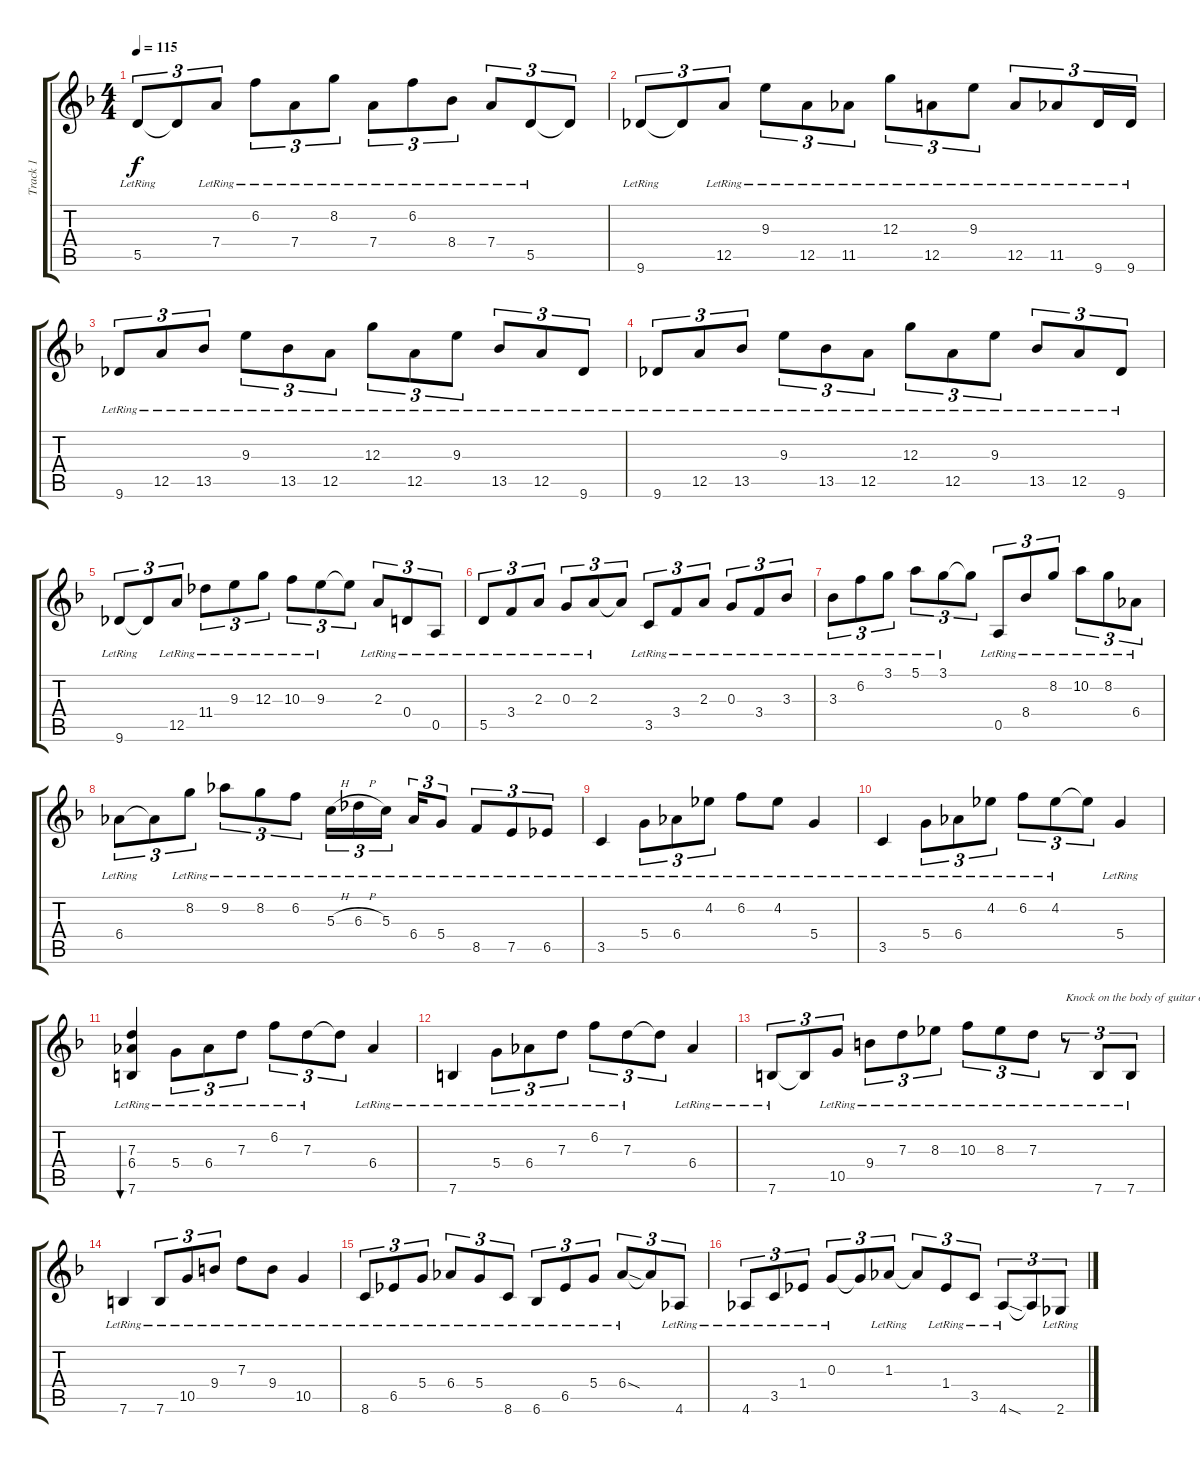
\track ("Track 1" "Track 1") {instrument acousticguitarsteel}
\staff {score tabs}
\tuning (E4 B3 G3 D3 A2 E2) {hide}
\ts (4 4)
\tempo 115
\clef g2
\ks f
5.5{lr}.8{tu (3 2) dy f} 5.5{t}.8{tu (3 2)} 7.4{lr}.8{tu (3 2)} 6.2{lr}.8{tu (3 2)} 7.4{lr}.8{tu (3 2)} 8.2{lr}.8{tu (3 2)} 7.4{lr}.8{tu (3 2)} 6.2{lr}.8{tu (3 2)} 8.4{lr}.8{tu (3 2)} 7.4{lr}.8{tu (3 2)} 5.5{lr}.8{tu (3 2)} 5.5{t}.8{tu (3 2)} |
9.6{lr}.8{tu (3 2)} 9.6{t}.8{tu (3 2)} 12.5{lr}.8{tu (3 2)} 9.3{lr}.8{tu (3 2)} 12.5{lr}.8{tu (3 2)} 11.5{lr}.8{tu (3 2)} 12.3{lr}.8{tu (3 2)} 12.5{lr}.8{tu (3 2)} 9.3{lr}.8{tu (3 2)} 12.5{lr}.8{tu (3 2)} 11.5{lr}.8{tu (3 2)} 9.6{lr}.16{tu (3 2)} 9.6{lr}.16{tu (3 2)} |
9.6{lr}.8{tu (3 2)} 12.5{lr}.8{tu (3 2)} 13.5{lr}.8{tu (3 2)} 9.3{lr}.8{tu (3 2)} 13.5{lr}.8{tu (3 2)} 12.5{lr}.8{tu (3 2)} 12.3{lr}.8{tu (3 2)} 12.5{lr}.8{tu (3 2)} 9.3{lr}.8{tu (3 2)} 13.5{lr}.8{tu (3 2)} 12.5{lr}.8{tu (3 2)} 9.6{lr}.8{tu (3 2)} |
9.6{lr}.8{tu (3 2)} 12.5{lr}.8{tu (3 2)} 13.5{lr}.8{tu (3 2)} 9.3{lr}.8{tu (3 2)} 13.5{lr}.8{tu (3 2)} 12.5{lr}.8{tu (3 2)} 12.3{lr}.8{tu (3 2)} 12.5{lr}.8{tu (3 2)} 9.3{lr}.8{tu (3 2)} 13.5{lr}.8{tu (3 2)} 12.5{lr}.8{tu (3 2)} 9.6{lr}.8{tu (3 2)} |
9.6{lr}.8{tu (3 2)} 9.6{t}.8{tu (3 2)} 12.5{lr}.8{tu (3 2)} 11.4{lr}.8{tu (3 2)} 9.3{lr}.8{tu (3 2)} 12.3{lr}.8{tu (3 2)} 10.3{lr}.8{tu (3 2)} 9.3{lr}.8{tu (3 2)} 9.3{t}.8{tu (3 2)} 2.3{lr}.8{tu (3 2)} 0.4{lr}.8{tu (3 2)} 0.5{lr}.8{tu (3 2)} |
5.5{lr}.8{tu (3 2)} 3.4{lr}.8{tu (3 2)} 2.3{lr}.8{tu (3 2)} 0.3{lr}.8{tu (3 2)} 2.3{lr}.8{tu (3 2)} 2.3{t}.8{tu (3 2)} 3.5{lr}.8{tu (3 2)} 3.4{lr}.8{tu (3 2)} 2.3{lr}.8{tu (3 2)} 0.3{lr}.8{tu (3 2)} 3.4{lr}.8{tu (3 2)} 3.3{lr}.8{tu (3 2)} |
3.3{lr}.8{tu (3 2)} 6.2{lr}.8{tu (3 2)} 3.1{lr}.8{tu (3 2)} 5.1{lr}.8{tu (3 2)} 3.1{lr}.8{tu (3 2)} 3.1{t}.8{tu (3 2)} 0.5{lr}.8{tu (3 2)} 8.4{lr}.8{tu (3 2)} 8.2{lr}.8{tu (3 2)} 10.2{lr}.8{tu (3 2)} 8.2{lr}.8{tu (3 2)} 6.4{lr}.8{tu (3 2)} |
6.4{lr}.8{tu (3 2)} 6.4{t}.8{tu (3 2)} 8.2{lr}.8{tu (3 2)} 9.2{lr}.8{tu (3 2)} 8.2{lr}.8{tu (3 2)} 6.2{lr}.8{tu (3 2)} 5.3{h lr}.16{tu (3 2)} 6.3{h lr}.16{tu (3 2)} 5.3{lr}.16{tu (3 2) beam splitsecondary} 6.4{lr}.16{tu (3 2)} 5.4{lr}.8{tu (3 2)} 8.5{lr}.8{tu (3 2)} 7.5{lr}.8{tu (3 2)} 6.5{lr}.8{tu (3 2)} |
3.5{lr}.4 5.4{lr}.8{tu (3 2)} 6.4{lr}.8{tu (3 2)} 4.2{lr}.8{tu (3 2)} 6.2{lr}.8 4.2{lr}.8 5.4{lr}.4 |
3.5{lr}.4 5.4{lr}.8{tu (3 2)} 6.4{lr}.8{tu (3 2)} 4.2{lr}.8{tu (3 2)} 6.2{lr}.8{tu (3 2)} 4.2{lr}.8{tu (3 2)} 4.2{t}.8{tu (3 2)} 5.4{lr}.4 |
(7.3{lr} 6.4{lr} 7.6{lr}).4{bu 240} 5.4{lr}.8{tu (3 2)} 6.4{lr}.8{tu (3 2)} 7.3{lr}.8{tu (3 2)} 6.2{lr}.8{tu (3 2)} 7.3{lr}.8{tu (3 2)} 7.3{t}.8{tu (3 2)} 6.4{lr}.4 |
7.6{lr}.4 5.4{lr}.8{tu (3 2)} 6.4{lr}.8{tu (3 2)} 7.3{lr}.8{tu (3 2)} 6.2{lr}.8{tu (3 2)} 7.3{lr}.8{tu (3 2)} 7.3{t}.8{tu (3 2)} 6.4{lr}.4 |
7.6{lr}.8{tu (3 2)} 7.6{t}.8{tu (3 2)} 10.5{lr}.8{tu (3 2)} 9.4{lr}.8{tu (3 2)} 7.3{lr}.8{tu (3 2)} 8.3{lr}.8{tu (3 2)} 10.3{lr}.8{tu (3 2)} 8.3{lr}.8{tu (3 2)} 7.3{lr}.8{tu (3 2)} r.8{tu (3 2) txt "Knock on the body of guitar on this rest"} 7.6{lr}.8{tu (3 2)} 7.6{lr}.8{tu (3 2)} |
7.6{lr}.4 7.6{lr}.8{tu (3 2)} 10.5{lr}.8{tu (3 2)} 9.4{lr}.8{tu (3 2)} 7.3{lr}.8 9.4{lr}.8 10.5{lr}.4 |
8.6{lr}.8{tu (3 2)} 6.5{lr}.8{tu (3 2)} 5.4{lr}.8{tu (3 2)} 6.4{lr}.8{tu (3 2)} 5.4{lr}.8{tu (3 2)} 8.6{lr}.8{tu (3 2)} 6.6{lr}.8{tu (3 2)} 6.5{lr}.8{tu (3 2)} 5.4{lr}.8{tu (3 2)} 6.4{sod lr}.8{tu (3 2)} 6.4{t}.8{tu (3 2)} 4.6{lr}.8{tu (3 2)} |
4.6{lr}.8{tu (3 2)} 3.5{lr}.8{tu (3 2)} 1.4{lr}.8{tu (3 2)} 0.3{lr}.8{tu (3 2)} 0.3{t}.8{tu (3 2)} 1.3{lr}.8{tu (3 2)} 1.3{t}.8{tu (3 2)} 1.4{lr}.8{tu (3 2)} 3.5{lr}.8{tu (3 2)} 4.6{sod lr}.8{tu (3 2)} 4.6{t}.8{tu (3 2)} 2.6{lr}.8{tu (3 2)}
